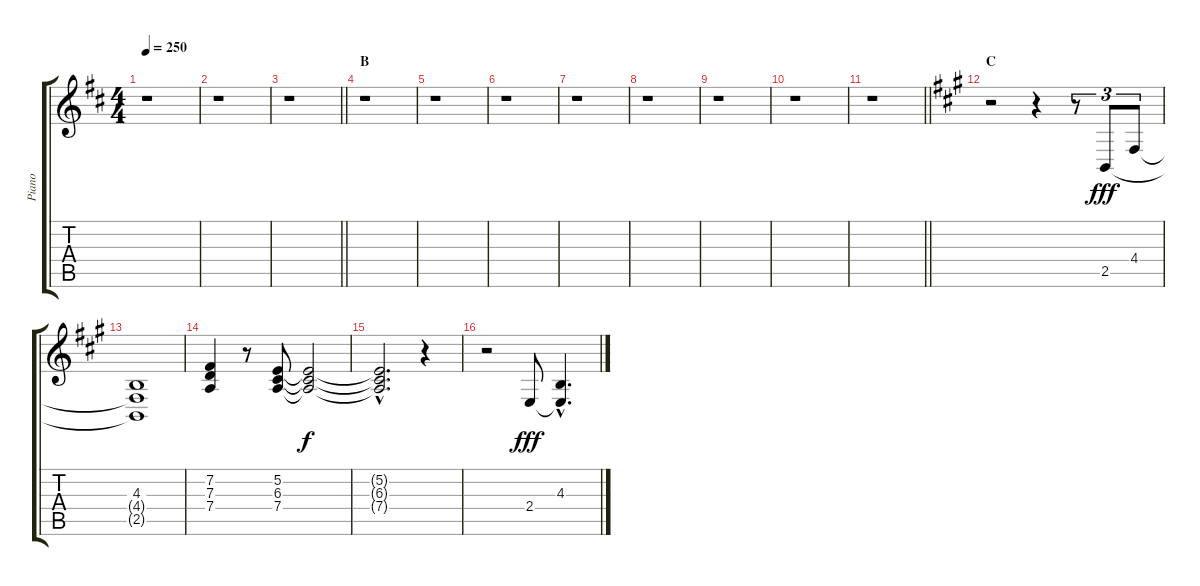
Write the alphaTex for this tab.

\track ("Piano" "Piano") {instrument acousticgrandpiano}
\staff {score tabs}
\tuning (E4 B3 G3 D3 A2 E2) {hide}
\ts (4 4)
\tempo 250
\clef g2
\ks d
r.1{dy fff} |
r.1 |
\barLineRight lightlight
r.1 |
\section ("" "B")
r.1 |
r.1 |
r.1 |
r.1 |
r.1 |
r.1 |
r.1 |
\barLineRight lightlight
r.1 |
\section ("" "C")
\ks a
r.2 r.4 r.8{tu (3 2)} 2.5.8{tu (3 2)} 4.4.8{tu (3 2)} |
(4.3 4.4{t} 2.5{t}).1 |
(7.2 7.3 7.4).4 r.8 (5.2 6.3 7.4).8 (5.2{t} 6.3{t} 7.4{t}).2{dy f} |
(5.2{hac t} 6.3{hac t} 7.4{hac t}).2{d} r.4 |
r.2 2.4.8{dy fff} (4.3{hac} 2.4{hac t}).4{d}
